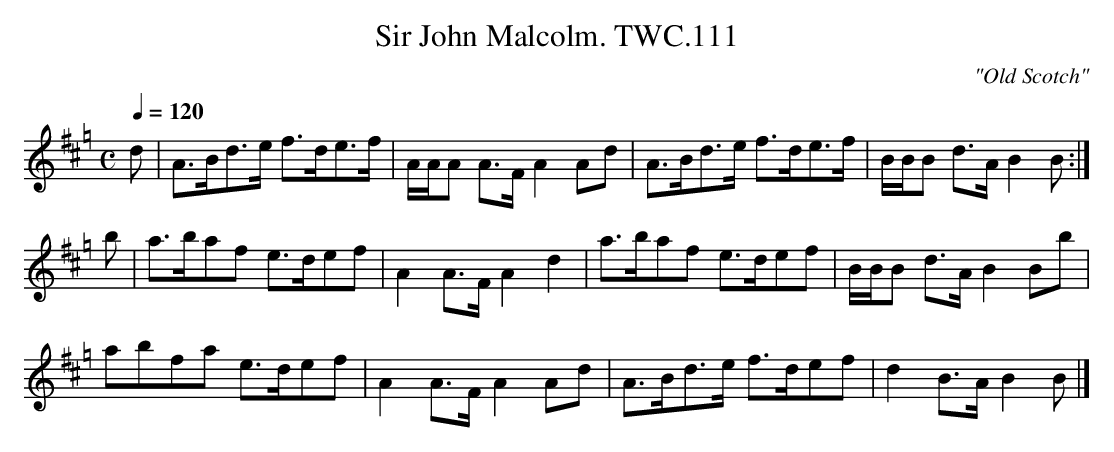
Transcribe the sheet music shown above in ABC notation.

X:1
T:Sir John Malcolm. TWC.111
M:C
L:1/8
Q:1/4=120
C:"Old Scotch"
K:Hp
d|A>Bd>e f>de>f|A/A/A A>FA2Ad|A>Bd>e f>de>f|B/B/B d>AB2B:|
b|a>baf e>def|A2A>FA2d2|a>baf e>def|B/B/B d>AB2Bb|
abfa e>def|A2A>FA2Ad|A>Bd>e f>def|d2B>AB2B|]
